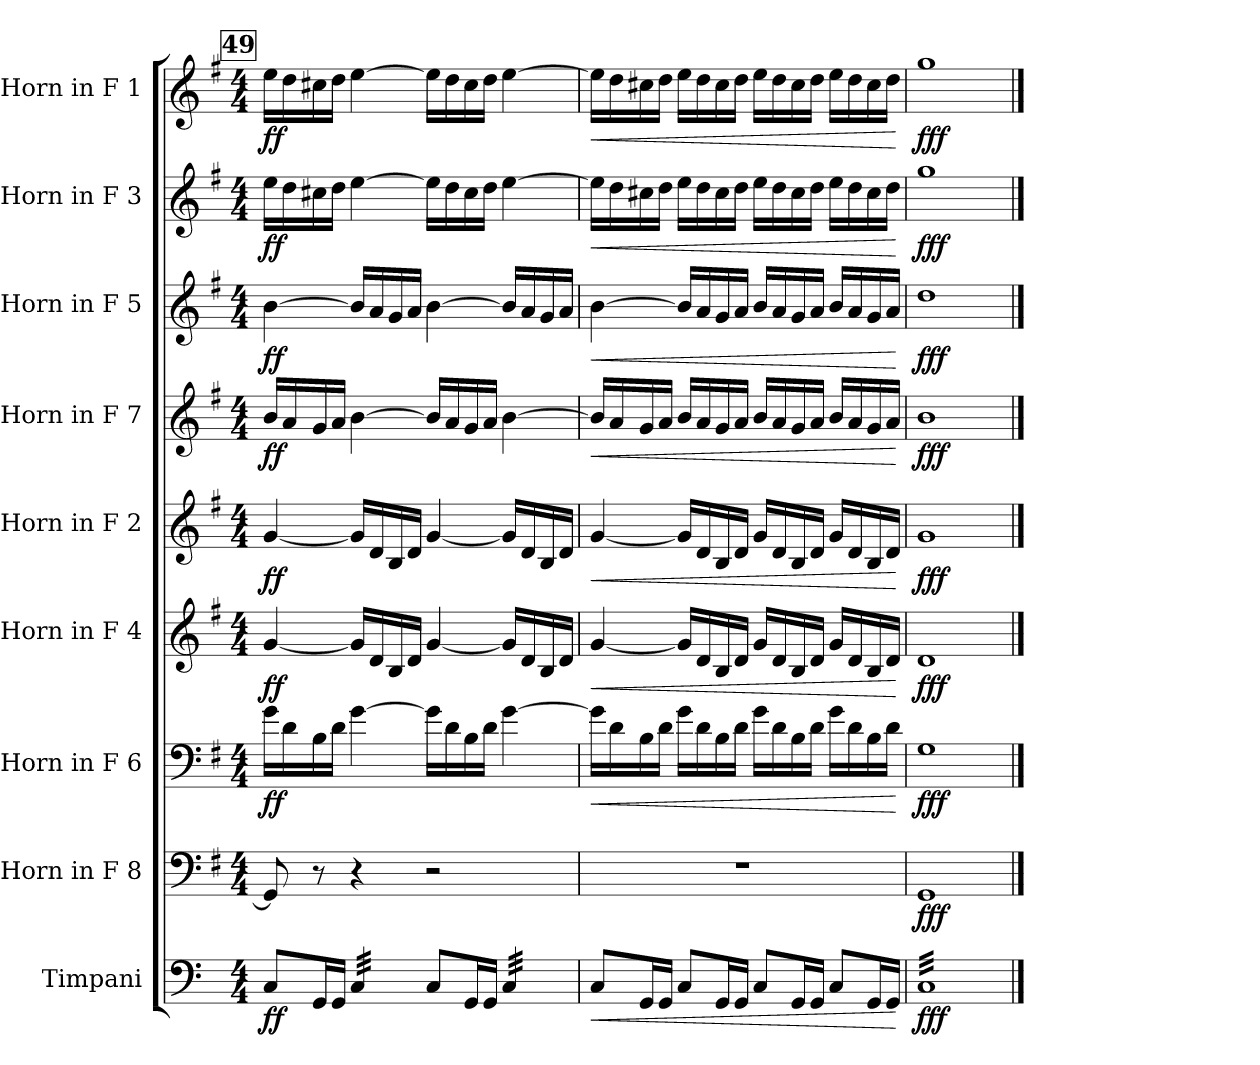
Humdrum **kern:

**kern	**dynam	**kern	**dynam	**kern	**dynam	**kern	**dynam	**kern	**dynam	**kern	**dynam	**kern	**dynam	**kern	**dynam	**kern	**dynam
*part9	*part9	*part8	*part8	*part7	*part7	*part6	*part6	*part5	*part5	*part4	*part4	*part3	*part3	*part2	*part2	*part1	*part1
*staff9	*staff9	*staff8	*staff8	*staff7	*staff7	*staff6	*staff6	*staff5	*staff5	*staff4	*staff4	*staff3	*staff3	*staff2	*staff2	*staff1	*staff1
*I"Timpani	*	*I"Horn in F 8	*	*I"Horn in F 6	*	*I"Horn in F 4	*	*I"Horn in F 2	*	*I"Horn in F 7	*	*I"Horn in F 5	*	*I"Horn in F 3	*	*I"Horn in F 1	*
*I'Timp.	*	*	*	*	*	*	*	*	*	*	*	*	*	*	*	*	*
*clefF4	*	*clefF4	*	*clefF4	*	*clefG2	*	*clefG2	*	*clefG2	*	*clefG2	*	*clefG2	*	*clefG2	*
*	*	*ITrd4c7	*	*ITrd4c7	*	*ITrd4c7	*	*ITrd4c7	*	*ITrd4c7	*	*ITrd4c7	*	*ITrd4c7	*	*ITrd4c7	*
*k[]	*	*k[]	*	*k[]	*	*k[]	*	*k[]	*	*k[]	*	*k[]	*	*k[]	*	*k[]	*
*M4/4	*	*M4/4	*	*M4/4	*	*M4/4	*	*M4/4	*	*M4/4	*	*M4/4	*	*M4/4	*	*M4/4	*
!!LO:REH:place=s1:a:B:fs=14:t=49
=49	=49	=49	=49	=49	=49	=49	=49	=49	=49	=49	=49	=49	=49	=49	=49	=49	=49
!	!LO:DY:b	!	!	!	!LO:DY:b	!	!LO:DY:b	!	!LO:DY:b	!	!LO:DY:b	!	!LO:DY:b	!	!LO:DY:b	!	!LO:DY:b
8C/L	ff	8CC/]	.	16c\LL	ff	[4c/	ff	[4c/	ff	16e/LL	ff	[4e\	ff	16a\LL	ff	16a\LL	ff
.	.	.	.	16G\	.	.	.	.	.	16d/	.	.	.	16g\	.	16g\	.
16GG/L	.	8r	.	16E\	.	.	.	.	.	16c/	.	.	.	16f#X\	.	16f#X\	.
16GG/JJ	.	.	.	16G\JJ	.	.	.	.	.	16d/JJ	.	.	.	16g\JJ	.	16g\JJ	.
*tremolo	*	*	*	*	*	*	*	*	*	*	*	*	*	*	*	*	*
32C/LLL	.	4r	.	[4c\	.	16c/LL]	.	16c/LL]	.	[4e\	.	16e/LL]	.	[4a\	.	[4a\	.
32C/	.	.	.	.	.	.	.	.	.	.	.	.	.	.	.	.	.
32C/	.	.	.	.	.	16G/	.	16G/	.	.	.	16d/	.	.	.	.	.
32C/	.	.	.	.	.	.	.	.	.	.	.	.	.	.	.	.	.
32C/	.	.	.	.	.	16E/	.	16E/	.	.	.	16c/	.	.	.	.	.
32C/	.	.	.	.	.	.	.	.	.	.	.	.	.	.	.	.	.
32C/	.	.	.	.	.	16G/JJ	.	16G/JJ	.	.	.	16d/JJ	.	.	.	.	.
32C/JJJ	.	.	.	.	.	.	.	.	.	.	.	.	.	.	.	.	.
*Xtremolo	*	*	*	*	*	*	*	*	*	*	*	*	*	*	*	*	*
8C/L	.	2r	.	16c\LL]	.	[4c/	.	[4c/	.	16e/LL]	.	[4e\	.	16a\LL]	.	16a\LL]	.
.	.	.	.	16G\	.	.	.	.	.	16d/	.	.	.	16g\	.	16g\	.
16GG/L	.	.	.	16E\	.	.	.	.	.	16c/	.	.	.	16f#\	.	16f#\	.
16GG/JJ	.	.	.	16G\JJ	.	.	.	.	.	16d/JJ	.	.	.	16g\JJ	.	16g\JJ	.
*tremolo	*	*	*	*	*	*	*	*	*	*	*	*	*	*	*	*	*
32C/LLL	.	.	.	[4c\	.	16c/LL]	.	16c/LL]	.	[4e\	.	16e/LL]	.	[4a\	.	[4a\	.
32C/	.	.	.	.	.	.	.	.	.	.	.	.	.	.	.	.	.
32C/	.	.	.	.	.	16G/	.	16G/	.	.	.	16d/	.	.	.	.	.
32C/	.	.	.	.	.	.	.	.	.	.	.	.	.	.	.	.	.
32C/	.	.	.	.	.	16E/	.	16E/	.	.	.	16c/	.	.	.	.	.
32C/	.	.	.	.	.	.	.	.	.	.	.	.	.	.	.	.	.
32C/	.	.	.	.	.	16G/JJ	.	16G/JJ	.	.	.	16d/JJ	.	.	.	.	.
32C/JJJ	.	.	.	.	.	.	.	.	.	.	.	.	.	.	.	.	.
*Xtremolo	*	*	*	*	*	*	*	*	*	*	*	*	*	*	*	*	*
!!LO:PB:g=z
=50	=50	=50	=50	=50	=50	=50	=50	=50	=50	=50	=50	=50	=50	=50	=50	=50	=50
!	!LO:HP:b	!	!	!	!LO:HP:b	!	!LO:HP:b	!	!LO:HP:b	!	!LO:HP:b	!	!LO:HP:b	!	!LO:HP:b	!	!LO:HP:b
8C/L	<	1r	.	16c\LL]	<	[4c/	<	[4c/	<	16e/LL]	<	[4e\	<	16a\LL]	<	16a\LL]	<
.	.	.	.	16G\	.	.	.	.	.	16d/	.	.	.	16g\	.	16g\	.
16GG/L	.	.	.	16E\	.	.	.	.	.	16c/	.	.	.	16f#X\	.	16f#X\	.
16GG/JJ	.	.	.	16G\JJ	.	.	.	.	.	16d/JJ	.	.	.	16g\JJ	.	16g\JJ	.
8C/L	.	.	.	16c\LL	.	16c/LL]	.	16c/LL]	.	16e/LL	.	16e/LL]	.	16a\LL	.	16a\LL	.
.	.	.	.	16G\	.	16G/	.	16G/	.	16d/	.	16d/	.	16g\	.	16g\	.
16GG/L	.	.	.	16E\	.	16E/	.	16E/	.	16c/	.	16c/	.	16f#\	.	16f#\	.
16GG/JJ	.	.	.	16G\JJ	.	16G/JJ	.	16G/JJ	.	16d/JJ	.	16d/JJ	.	16g\JJ	.	16g\JJ	.
8C/L	.	.	.	16c\LL	.	16c/LL	.	16c/LL	.	16e/LL	.	16e/LL	.	16a\LL	.	16a\LL	.
.	.	.	.	16G\	.	16G/	.	16G/	.	16d/	.	16d/	.	16g\	.	16g\	.
16GG/L	.	.	.	16E\	.	16E/	.	16E/	.	16c/	.	16c/	.	16f#\	.	16f#\	.
16GG/JJ	.	.	.	16G\JJ	.	16G/JJ	.	16G/JJ	.	16d/JJ	.	16d/JJ	.	16g\JJ	.	16g\JJ	.
8C/L	.	.	.	16c\LL	.	16c/LL	.	16c/LL	.	16e/LL	.	16e/LL	.	16a\LL	.	16a\LL	.
.	.	.	.	16G\	.	16G/	.	16G/	.	16d/	.	16d/	.	16g\	.	16g\	.
16GG/L	.	.	.	16E\	.	16E/	.	16E/	.	16c/	.	16c/	.	16f#\	.	16f#\	.
16GG/JJ	.	.	.	16G\JJ	.	16G/JJ	.	16G/JJ	.	16d/JJ	.	16d/JJ	.	16g\JJ	.	16g\JJ	.
.	[	.	.	.	[	.	[	.	[	.	[	.	[	.	[	.	[
=51	=51	=51	=51	=51	=51	=51	=51	=51	=51	=51	=51	=51	=51	=51	=51	=51	=51
!	!LO:DY:b	!	!LO:DY:b	!	!LO:DY:b	!	!LO:DY:b	!	!LO:DY:b	!	!LO:DY:b	!	!LO:DY:b	!	!LO:DY:b	!	!LO:DY:b
*tremolo	*	*	*	*	*	*	*	*	*	*	*	*	*	*	*	*	*
32CLLL	fff	1CC	fff	1C	fff	1G	fff	1c	fff	1e	fff	1g	fff	1cc	fff	1cc	fff
32C	.	.	.	.	.	.	.	.	.	.	.	.	.	.	.	.	.
32C	.	.	.	.	.	.	.	.	.	.	.	.	.	.	.	.	.
32C	.	.	.	.	.	.	.	.	.	.	.	.	.	.	.	.	.
32C	.	.	.	.	.	.	.	.	.	.	.	.	.	.	.	.	.
32C	.	.	.	.	.	.	.	.	.	.	.	.	.	.	.	.	.
32C	.	.	.	.	.	.	.	.	.	.	.	.	.	.	.	.	.
32C	.	.	.	.	.	.	.	.	.	.	.	.	.	.	.	.	.
32C	.	.	.	.	.	.	.	.	.	.	.	.	.	.	.	.	.
32C	.	.	.	.	.	.	.	.	.	.	.	.	.	.	.	.	.
32C	.	.	.	.	.	.	.	.	.	.	.	.	.	.	.	.	.
32C	.	.	.	.	.	.	.	.	.	.	.	.	.	.	.	.	.
32C	.	.	.	.	.	.	.	.	.	.	.	.	.	.	.	.	.
32C	.	.	.	.	.	.	.	.	.	.	.	.	.	.	.	.	.
32C	.	.	.	.	.	.	.	.	.	.	.	.	.	.	.	.	.
32C	.	.	.	.	.	.	.	.	.	.	.	.	.	.	.	.	.
32C	.	.	.	.	.	.	.	.	.	.	.	.	.	.	.	.	.
32C	.	.	.	.	.	.	.	.	.	.	.	.	.	.	.	.	.
32C	.	.	.	.	.	.	.	.	.	.	.	.	.	.	.	.	.
32C	.	.	.	.	.	.	.	.	.	.	.	.	.	.	.	.	.
32C	.	.	.	.	.	.	.	.	.	.	.	.	.	.	.	.	.
32C	.	.	.	.	.	.	.	.	.	.	.	.	.	.	.	.	.
32C	.	.	.	.	.	.	.	.	.	.	.	.	.	.	.	.	.
32C	.	.	.	.	.	.	.	.	.	.	.	.	.	.	.	.	.
32C	.	.	.	.	.	.	.	.	.	.	.	.	.	.	.	.	.
32C	.	.	.	.	.	.	.	.	.	.	.	.	.	.	.	.	.
32C	.	.	.	.	.	.	.	.	.	.	.	.	.	.	.	.	.
32C	.	.	.	.	.	.	.	.	.	.	.	.	.	.	.	.	.
32C	.	.	.	.	.	.	.	.	.	.	.	.	.	.	.	.	.
32C	.	.	.	.	.	.	.	.	.	.	.	.	.	.	.	.	.
32C	.	.	.	.	.	.	.	.	.	.	.	.	.	.	.	.	.
32CJJJ	.	.	.	.	.	.	.	.	.	.	.	.	.	.	.	.	.
*Xtremolo	*	*	*	*	*	*	*	*	*	*	*	*	*	*	*	*	*
==	==	==	==	==	==	==	==	==	==	==	==	==	==	==	==	==	==
*-	*-	*-	*-	*-	*-	*-	*-	*-	*-	*-	*-	*-	*-	*-	*-	*-	*-
